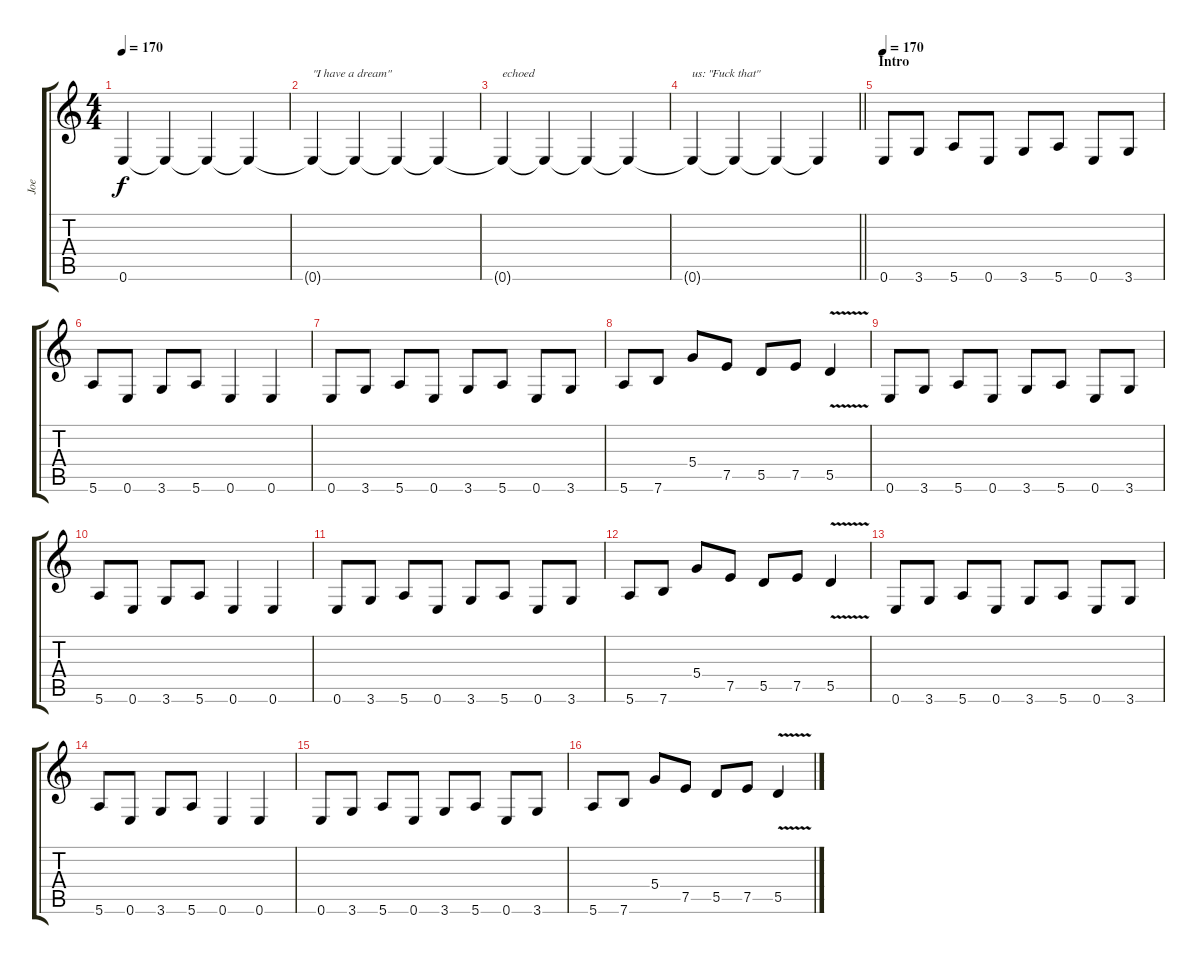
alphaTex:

\track ("Joe" "Joe") {instrument distortionguitar}
\staff {score tabs}
\tuning (E4 B3 G3 D3 A2 E2) {hide}
\ts (4 4)
\tempo 170
\clef g2
\ks c
0.6.4{dy f volume 1 instrument distortionguitar} 0.6{t}.4{volume 2} 0.6{t}.4{volume 3} 0.6{t}.4{volume 4} |
0.6{t}.4{txt "\"I have a dream\"" volume 5} 0.6{t}.4{volume 6} 0.6{t}.4{volume 7} 0.6{t}.4{volume 8} |
0.6{t}.4{txt "echoed" volume 9} 0.6{t}.4{volume 10} 0.6{t}.4{volume 11} 0.6{t}.4{volume 12} |
\barLineRight lightlight
0.6{t}.4{txt "us: \"Fuck that\"" volume 13} 0.6{t}.4{volume 14} 0.6{t}.4{volume 15} 0.6{t}.4{volume 16} |
\section ("" "Intro")
\tempo 170
0.6.8 3.6.8 5.6.8 0.6.8 3.6.8 5.6.8 0.6.8 3.6.8 |
5.6.8 0.6.8 3.6.8 5.6.8 0.6.4 0.6.4 |
0.6.8 3.6.8 5.6.8 0.6.8 3.6.8 5.6.8 0.6.8 3.6.8 |
5.6.8 7.6.8 5.4.8 7.5.8 5.5.8 7.5.8 5.5{v}.4 |
0.6.8 3.6.8 5.6.8 0.6.8 3.6.8 5.6.8 0.6.8 3.6.8 |
5.6.8 0.6.8 3.6.8 5.6.8 0.6.4 0.6.4 |
0.6.8 3.6.8 5.6.8 0.6.8 3.6.8 5.6.8 0.6.8 3.6.8 |
5.6.8 7.6.8 5.4.8 7.5.8 5.5.8 7.5.8 5.5{v}.4 |
0.6.8 3.6.8 5.6.8 0.6.8 3.6.8 5.6.8 0.6.8 3.6.8 |
5.6.8 0.6.8 3.6.8 5.6.8 0.6.4 0.6.4 |
0.6.8 3.6.8 5.6.8 0.6.8 3.6.8 5.6.8 0.6.8 3.6.8 |
5.6.8 7.6.8 5.4.8 7.5.8 5.5.8 7.5.8 5.5{v}.4
